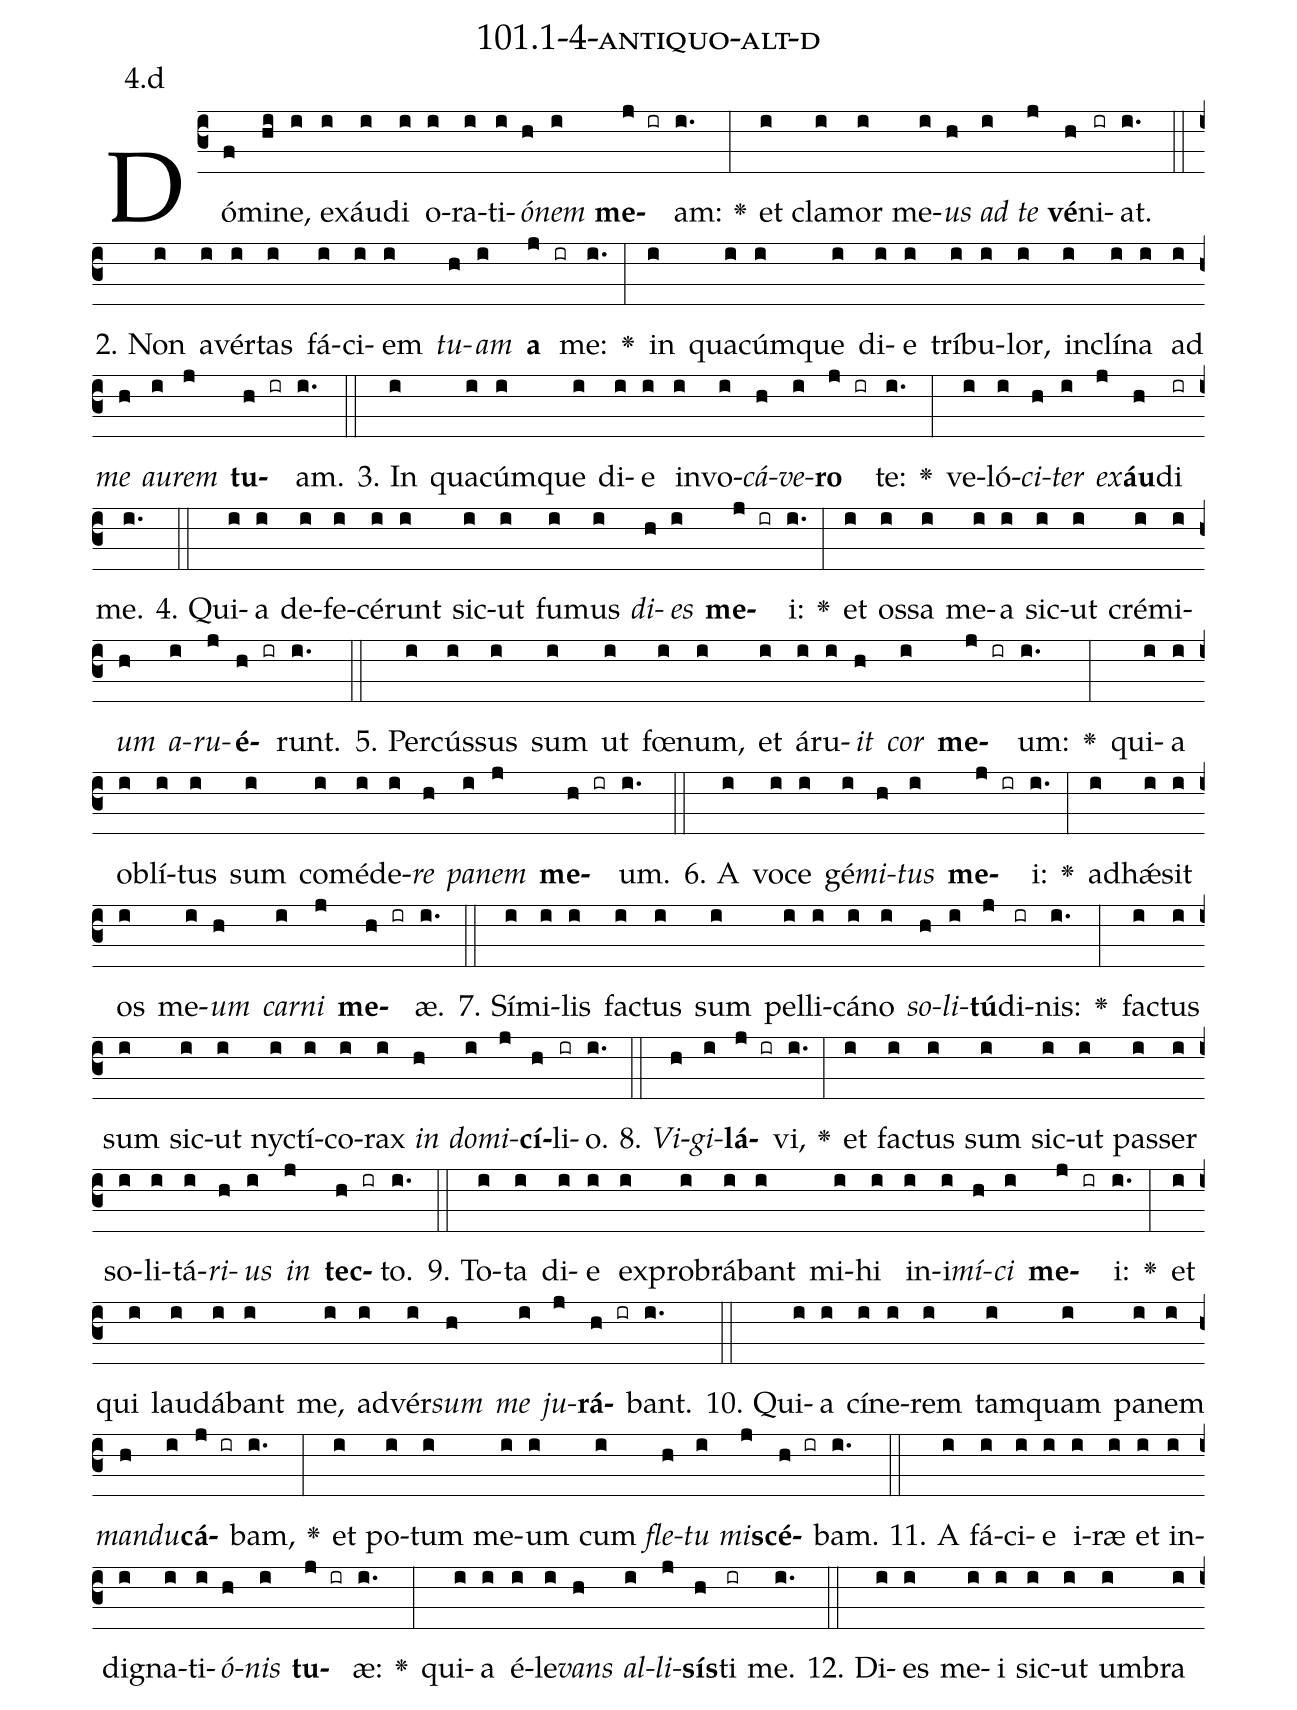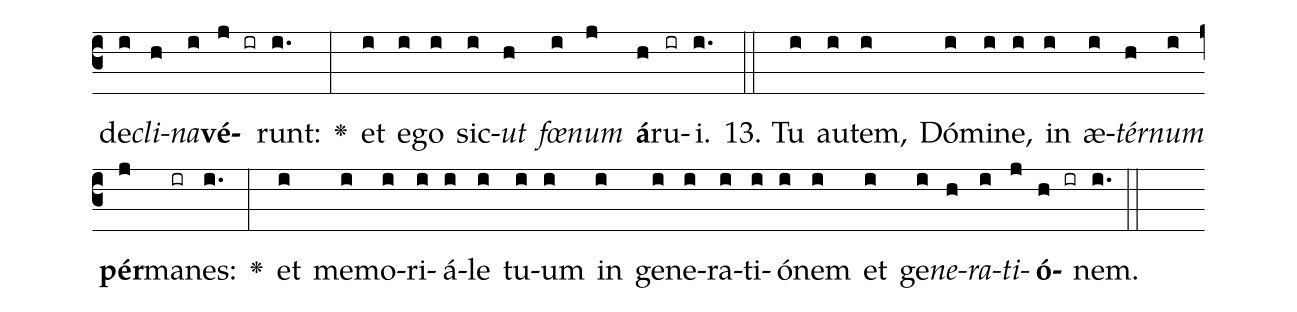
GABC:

name: 101.1-4-antiquo-alt-d;
annotation: 4.d;
%%
(c3)Dó(f)mi(hi)ne,(i) ex(i)áu(i)di(i) o(i)ra(i)ti(i)<i>ó</i>(h)<i>nem</i>(i) <b>me</b>(j ir)am:(i.) <v>\greheightstar</v>(:) et(i) cla(i)mor(i) me(i)<i>us</i>(h) <i>ad</i>(i) <i>te</i>(j) <b>vé</b>(h)ni(ir)at.(i.) (::)
2. Non(i) a(i)vér(i)tas(i) fá(i)ci(i)em(i) <i>tu</i>(h)<i>am</i>(i) <b>a</b>(j ir) me:(i.) <v>\greheightstar</v>(:) in(i) qua(i)cúm(i)que(i) di(i)e(i) trí(i)bu(i)lor,(i) in(i)clí(i)na(i) ad(i) <i>me</i>(h) <i>au</i>(i)<i>rem</i>(j) <b>tu</b>(h ir)am.(i.) (::)
3. In(i) qua(i)cúm(i)que(i) di(i)e(i) in(i)vo(i)<i>cá</i>(h)<i>ve</i>(i)<b>ro</b>(j ir) te:(i.) <v>\greheightstar</v>(:) ve(i)ló(i)<i>ci</i>(h)<i>ter</i>(i) <i>ex</i>(j)<b>áu</b>(h)di(ir) me.(i.) (::)
4. Qui(i)a(i) de(i)fe(i)cé(i)runt(i) sic(i)ut(i) fu(i)mus(i) <i>di</i>(h)<i>es</i>(i) <b>me</b>(j ir)i:(i.) <v>\greheightstar</v>(:) et(i) os(i)sa(i) me(i)a(i) sic(i)ut(i) cré(i)mi(i)<i>um</i>(h) <i>a</i>(i)<i>ru</i>(j)<b>é</b>(h ir)runt.(i.) (::)
5. Per(i)cús(i)sus(i) sum(i) ut(i) fœ(i)num,(i) et(i) á(i)ru(i)<i>it</i>(h) <i>cor</i>(i) <b>me</b>(j ir)um:(i.) <v>\greheightstar</v>(:) qui(i)a(i) ob(i)lí(i)tus(i) sum(i) com(i)é(i)de(i)<i>re</i>(h) <i>pa</i>(i)<i>nem</i>(j) <b>me</b>(h ir)um.(i.) (::)
6. A(i) vo(i)ce(i) gé(i)<i>mi</i>(h)<i>tus</i>(i) <b>me</b>(j ir)i:(i.) <v>\greheightstar</v>(:) ad(i)hǽ(i)sit(i) os(i) me(i)<i>um</i>(h) <i>car</i>(i)<i>ni</i>(j) <b>me</b>(h ir)æ.(i.) (::)
7. Sí(i)mi(i)lis(i) fac(i)tus(i) sum(i) pel(i)li(i)cá(i)no(i) <i>so</i>(h)<i>li</i>(i)<b>tú</b>(j)di(ir)nis:(i.) <v>\greheightstar</v>(:) fac(i)tus(i) sum(i) sic(i)ut(i) nyc(i)tí(i)co(i)rax(i) <i>in</i>(h) <i>do</i>(i)<i>mi</i>(j)<b>cí</b>(h)li(ir)o.(i.) (::)
8. <i>Vi</i>(h)<i>gi</i>(i)<b>lá</b>(j ir)vi,(i.) <v>\greheightstar</v>(:) et(i) fac(i)tus(i) sum(i) sic(i)ut(i) pas(i)ser(i) so(i)li(i)tá(i)<i>ri</i>(h)<i>us</i>(i) <i>in</i>(j) <b>tec</b>(h ir)to.(i.) (::)
9. To(i)ta(i) di(i)e(i) ex(i)pro(i)brá(i)bant(i) mi(i)hi(i) in(i)i(i)<i>mí</i>(h)<i>ci</i>(i) <b>me</b>(j ir)i:(i.) <v>\greheightstar</v>(:) et(i) qui(i) lau(i)dá(i)bant(i) me,(i) ad(i)vér(i)<i>sum</i>(h) <i>me</i>(i) <i>ju</i>(j)<b>rá</b>(h ir)bant.(i.) (::)
10. Qui(i)a(i) cí(i)ne(i)rem(i) tam(i)quam(i) pa(i)nem(i) <i>man</i>(h)<i>du</i>(i)<b>cá</b>(j ir)bam,(i.) <v>\greheightstar</v>(:) et(i) po(i)tum(i) me(i)um(i) cum(i) <i>fle</i>(h)<i>tu</i>(i) <i>mi</i>(j)<b>scé</b>(h ir)bam.(i.) (::)
11. A(i) fá(i)ci(i)e(i) i(i)ræ(i) et(i) in(i)di(i)gna(i)ti(i)<i>ó</i>(h)<i>nis</i>(i) <b>tu</b>(j ir)æ:(i.) <v>\greheightstar</v>(:) qui(i)a(i) é(i)le(i)<i>vans</i>(h) <i>al</i>(i)<i>li</i>(j)<b>sís</b>(h)ti(ir) me.(i.) (::)
12. Di(i)es(i) me(i)i(i) sic(i)ut(i) um(i)bra(i) de(i)<i>cli</i>(h)<i>na</i>(i)<b>vé</b>(j ir)runt:(i.) <v>\greheightstar</v>(:) et(i) e(i)go(i) sic(i)<i>ut</i>(h) <i>fœ</i>(i)<i>num</i>(j) <b>á</b>(h)ru(ir)i.(i.) (::)
13. Tu(i) au(i)tem,(i) Dó(i)mi(i)ne,(i) in(i) æ(i)<i>tér</i>(h)<i>num</i>(i) <b>pér</b>(j)ma(ir)nes:(i.) <v>\greheightstar</v>(:) et(i) me(i)mo(i)ri(i)á(i)le(i) tu(i)um(i) in(i) ge(i)ne(i)ra(i)ti(i)ó(i)nem(i) et(i) ge(i)<i>ne</i>(h)<i>ra</i>(i)<i>ti</i>(j)<b>ó</b>(h ir)nem.(i.) (::)
